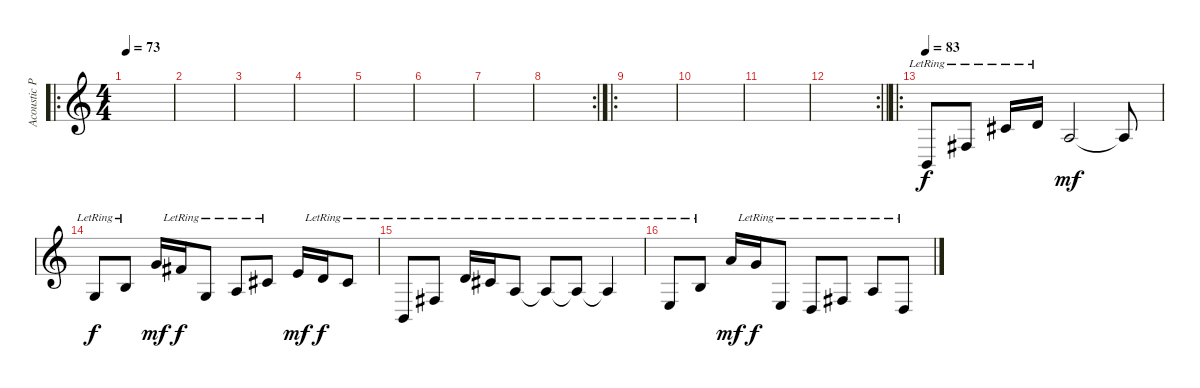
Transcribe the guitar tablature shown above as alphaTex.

\track ("Acoustic Piano (Staff 1)" "Acoustic P") {instrument acousticgrandpiano}
\staff {score}
\tuning (E4 B3 G3 D3 A2 E2 B1) {hide}
\ro
\ts (4 4)
\section ("" "")
\tempo 73
\clef g2
\ks c
|
|
|
|
|
|
|
\rc 2
|
\ro
|
|
|
\rc 2
\barLineRight lightlight
|
\ro
\section ("" "")
\tempo 83
2.5{lr}.8 4.4{lr}.8 2.2{lr}.16 3.2{lr}.16 2.3.2{dy mf} 2.3{t}.8 |
0.3{lr}.8{dy f} 0.2{lr}.8 3.1.16{dy mf} 2.1{lr}.16{dy f} 0.3{lr}.8 2.3{lr}.8 2.2{lr}.8 0.1.16{dy mf} 3.2{lr}.16{dy f} 2.2{lr}.8 |
2.5{lr}.8 4.4{lr}.8 3.2{lr}.16 2.2{lr}.16 2.3{lr}.8 2.3{lr t}.8 2.3{lr t}.8 2.3{lr t}.4 |
2.4{lr}.8 0.2{lr}.8 5.1.16{dy mf} 3.1{lr}.16{dy f} 2.4{lr}.8 0.4{lr}.8 4.4{lr}.8 2.3{lr}.8 0.4{lr}.8
